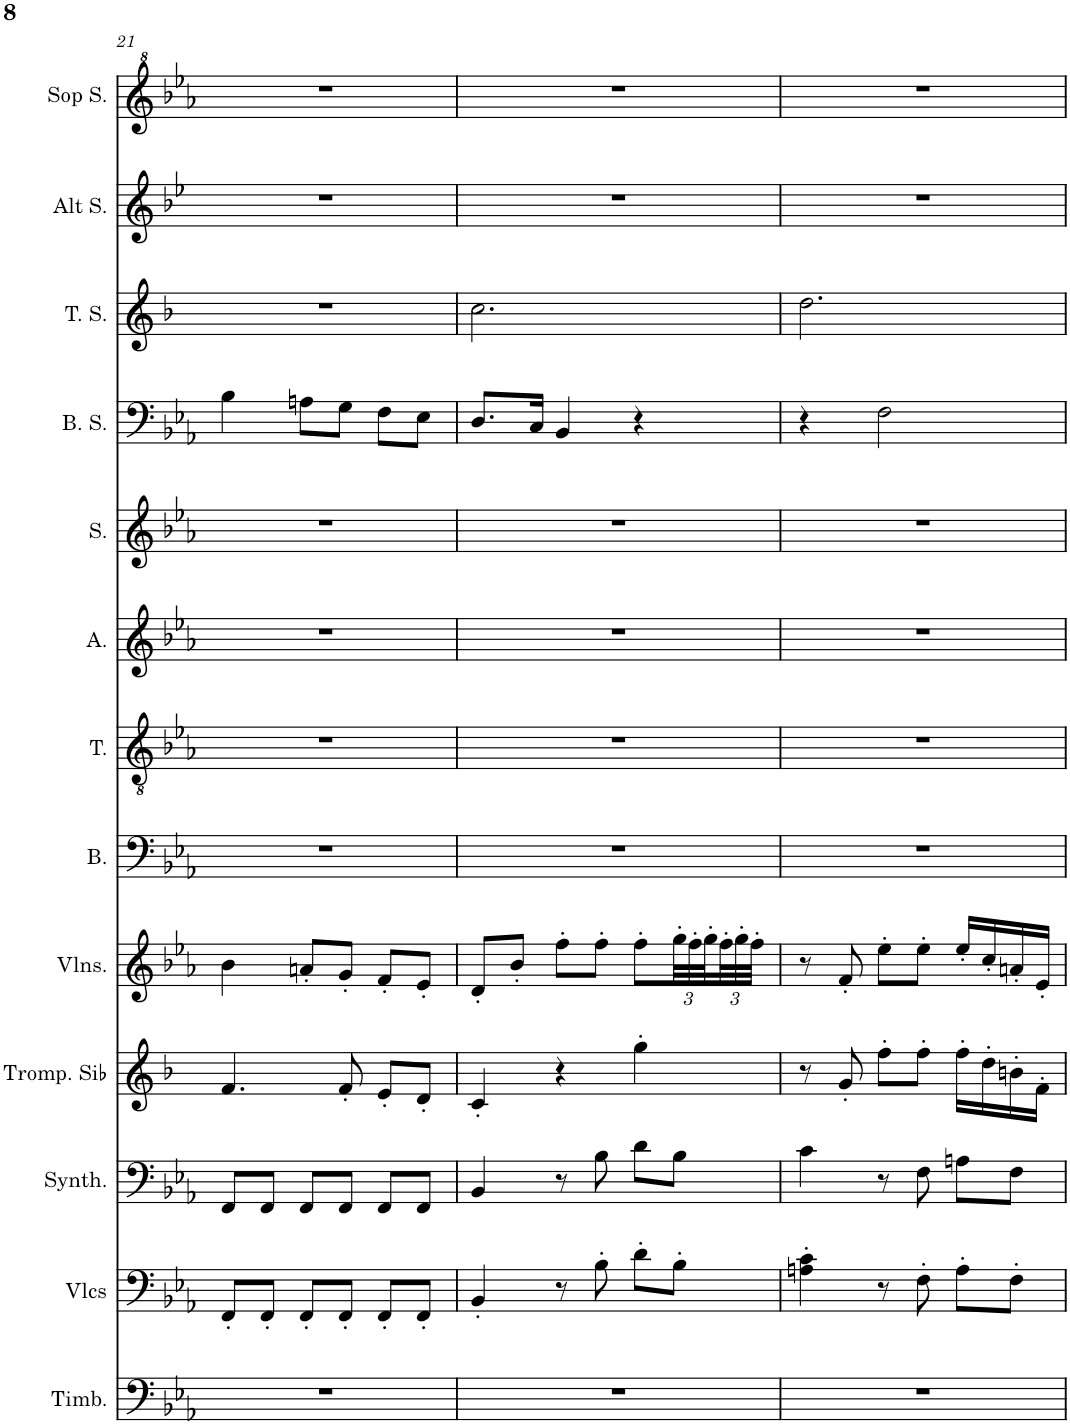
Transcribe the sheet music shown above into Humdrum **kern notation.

**kern	**kern	**kern	**kern	**kern	**kern	**kern	**kern	**kern	**kern	**kern	**kern	**kern
*part13	*part12	*part11	*part10	*part9	*part8	*part7	*part6	*part5	*part4	*part3	*part2	*part1
*staff13	*staff12	*staff11	*staff10	*staff9	*staff8	*staff7	*staff6	*staff5	*staff4	*staff3	*staff2	*staff1
*I"Timbales, Staff-1	*I"Violoncelles, D'Bass/Strings, etc	*I"Synthétiseur d'instruments à cordes, Synth strings, etc	*I"Trompette en Sib, Synth strings 2	*I"Violons, 1st violins	*I"Basse	*I"Ténor	*I"Alto	*I"Soprano	*I"Basse Solo	*I"Tenor Solo	*I"Alto Solo	*I"Soprano Solo
*I'Timb.	*I'Vlcs	*I'Synth.	*I'Tromp. Sib	*I'Vlns.	*I'B.	*I'T.	*I'A.	*I'S.	*I'B. S.	*I'T. S.	*I'Alt S.	*I'Sop S.
!!LO:PB:g=z
*clefF4	*clefF4	*clefF4	*clefG2	*clefG2	*clefF4	*clefGv2	*clefG2	*clefG2	*clefF4	*clefG2	*clefG2	*clefG^2
*	*	*	*Trd1c2	*	*	*	*	*	*	*Trd8c14	*Trd4c7	*
*k[b-e-a-]	*k[b-e-a-]	*k[b-e-a-]	*k[b-]	*k[b-e-a-]	*k[b-e-a-]	*k[b-e-a-]	*k[b-e-a-]	*k[b-e-a-]	*k[b-e-a-]	*k[b-]	*k[b-e-]	*k[b-e-a-]
*M3/4	*M3/4	*M3/4	*M3/4	*M3/4	*M3/4	*M3/4	*M3/4	*M3/4	*M3/4	*M3/4	*M3/4	*M3/4
=21	=21	=21	=21	=21	=21	=21	=21	=21	=21	=21	=21	=21
2.r	8FF'/L	8FF/L	4.f/	4b-\	2.r	2.r	2.r	2.r	4B-\	2.r	2.r	2.r
.	8FF'/J	8FF/J	.	.	.	.	.	.	.	.	.	.
.	8FF'/L	8FF/L	.	8an'/L	.	.	.	.	8An\L	.	.	.
.	8FF'/J	8FF/J	8f'/	8g'/J	.	.	.	.	8G\J	.	.	.
.	8FF'/L	8FF/L	8e'/L	8f'/L	.	.	.	.	8F\L	.	.	.
.	8FF'/J	8FF/J	8d'/J	8e-'/J	.	.	.	.	8E-\J	.	.	.
=22	=22	=22	=22	=22	=22	=22	=22	=22	=22	=22	=22	=22
2.r	4BB-'/	4BB-/	4c'/	8d'/L	2.r	2.r	2.r	2.r	8.D/L	2.cc\	2.r	2.r
.	.	.	.	8b-'/J	.	.	.	.	.	.	.	.
.	.	.	.	.	.	.	.	.	16C/Jk	.	.	.
.	8r	8r	4r	8ff'\L	.	.	.	.	4BB-/	.	.	.
.	8B-'\	8B-\	.	8ff'\J	.	.	.	.	.	.	.	.
.	8d'\L	8d\L	4gg'\	8ff'\L	.	.	.	.	4r	.	.	.
*	*	*	*	*Xbrackettup	*	*	*	*	*	*	*	*
.	8B-'\J	8B-\J	.	48gg'\LL	.	.	.	.	.	.	.	.
.	.	.	.	48ff'\	.	.	.	.	.	.	.	.
.	.	.	.	48gg'\	.	.	.	.	.	.	.	.
.	.	.	.	48ff'\	.	.	.	.	.	.	.	.
.	.	.	.	48gg'\	.	.	.	.	.	.	.	.
.	.	.	.	48ff'\JJJ	.	.	.	.	.	.	.	.
=23	=23	=23	=23	=23	=23	=23	=23	=23	=23	=23	=23	=23
2.r	4An\' 4c\'	4c\	8r	8r	2.r	2.r	2.r	2.r	4r	2.dd\	2.r	2.r
.	.	.	8g'/	8f'/	.	.	.	.	.	.	.	.
.	8r	8r	8ff'\L	8ee-'\L	.	.	.	.	2F\	.	.	.
.	8F'\	8F\	8ff'\J	8ee-'\J	.	.	.	.	.	.	.	.
.	8A'\L	8An\L	16ff'\LL	16ee-'/LL	.	.	.	.	.	.	.	.
.	.	.	16dd'\	16cc'/	.	.	.	.	.	.	.	.
.	8F'\J	8F\J	16bn'\	16an'/	.	.	.	.	.	.	.	.
.	.	.	16f'\JJ	16e-'/JJ	.	.	.	.	.	.	.	.
=	=	=	=	=	=	=	=	=	=	=	=	=
*-	*-	*-	*-	*-	*-	*-	*-	*-	*-	*-	*-	*-
